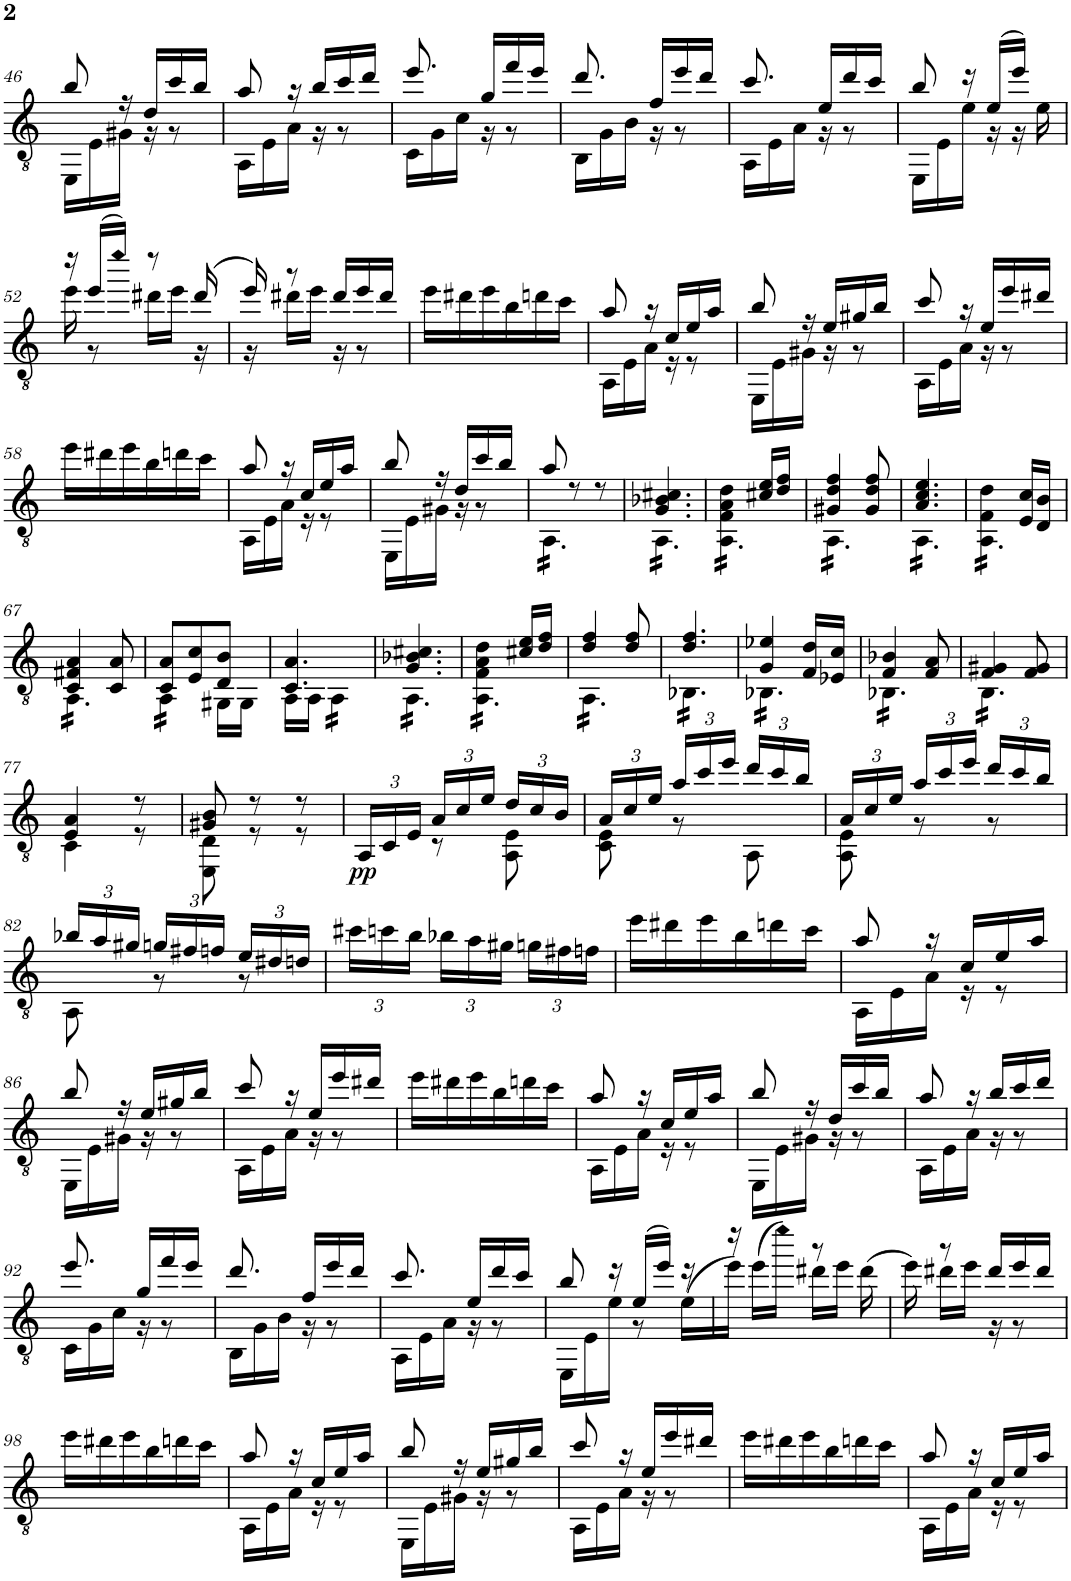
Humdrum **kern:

**kern	**dynam
*part1	*part1
*staff1	*staff1
*I"Classical Guitar	*
!!LO:PB:g=z
*clefGv2	*
*k[]	*
*a:	*
*M3/8	*
=46	=46
*^	*
8b/	16EE\LL	.
.	16E\	.
16r	16G#X\JJ	.
16d/LL	16r	.
16cc/	8r	.
16b/JJ	.	.
=47	=47	=47
8a/	16AA\LL	.
.	16E\	.
16r	16A\JJ	.
16b/LL	16r	.
16cc/	8r	.
16dd/JJ	.	.
=48	=48	=48
8.ee/	16C\LL	.
.	16G\	.
.	16c\JJ	.
16g/LL	16r	.
16ff/	8r	.
16ee/JJ	.	.
=49	=49	=49
8.dd/	16BB\LL	.
.	16G\	.
.	16B\JJ	.
16f/LL	16r	.
16ee/	8r	.
16dd/JJ	.	.
=50	=50	=50
8.cc/	16AA\LL	.
.	16E\	.
.	16A\JJ	.
16e/LL	16r	.
16dd/	8r	.
16cc/JJ	.	.
=51	=51	=51
8b/	16EE\LL	.
.	16E\	.
16r	16e\JJ	.
(16e/LL	16r	.
16ee/JJ)	16r	.
16ryy	16e\	.
!!LO:LB:g=z	!!
=52	=52	=52
16r	16ee\	.
(16ee/LL	8r	.
16eee/JJ)	.	.
8r	16dd#X\LL	.
.	16ee\JJ	.
(16dd#/	16r	.
=53	=53	=53
16ee/)	16r	.
8r	16dd#X\LL	.
.	16ee\JJ	.
16dd#/LL	16r	.
16ee/	8r	.
16dd#/JJ	.	.
=54	=54	=54
16ee\LL	4.ryy	.
16dd#X\	.	.
16ee\	.	.
16b\	.	.
16ddn\	.	.
16cc\JJ	.	.
=55	=55	=55
8a/	16AA\LL	.
.	16E\	.
16r	16A\JJ	.
16c/LL	16r	.
16e/	8r	.
16a/JJ	.	.
=56	=56	=56
8b/	16EE\LL	.
.	16E\	.
16r	16G#X\JJ	.
16e/LL	16r	.
16g#X/	8r	.
16b/JJ	.	.
=57	=57	=57
8cc/	16AA\LL	.
.	16E\	.
16r	16A\JJ	.
16e/LL	16r	.
16ee/	8r	.
16dd#X/JJ	.	.
!!LO:LB:g=z	!!
=58	=58	=58
16ee\LL	4.ryy	.
16dd#X\	.	.
16ee\	.	.
16b\	.	.
16ddn\	.	.
16cc\JJ	.	.
=59	=59	=59
8a/	16AA\LL	.
.	16E\	.
16r	16A\JJ	.
16c/LL	16r	.
16e/	8r	.
16a/JJ	.	.
=60	=60	=60
8b/	16EE\LL	.
.	16E\	.
16r	16G#X\JJ	.
16d/LL	16r	.
16cc/	8r	.
16b/JJ	.	.
=61	=61	=61
*tremolo	*	*
8a/	16AA\LL	.
.	16AA\	.
8r	16AA\	.
.	16AA\	.
8r	16AA\	.
.	16AA\JJ	.
=62	=62	=62
4.G/ 4.B-X/ 4.c#X/	16AA\LL	.
.	16AA\	.
.	16AA\	.
.	16AA\	.
.	16AA\	.
.	16AA\JJ	.
=63	=63	=63
4F\ 4A\ 4d\	16AA\LL	.
.	16AA\	.
.	16AA\	.
.	16AA\	.
16c#X/ 16e/LL	16AA\	.
16d/ 16f/JJ	16AA\JJ	.
=64	=64	=64
4G#X/ 4d/ 4f/	16AA\LL	.
.	16AA\	.
.	16AA\	.
.	16AA\	.
8G#/ 8d/ 8f/	16AA\	.
.	16AA\JJ	.
=65	=65	=65
4.A/ 4.c/ 4.e/	16AA\LL	.
.	16AA\	.
.	16AA\	.
.	16AA\	.
.	16AA\	.
.	16AA\JJ	.
=66	=66	=66
4F\ 4d\	16AA\LL	.
.	16AA\	.
.	16AA\	.
.	16AA\	.
16E/ 16c/LL	16AA\	.
16D/ 16B/JJ	16AA\JJ	.
!!LO:LB:g=z	!!
=67	=67	=67
4C/ 4F#X/ 4A/	16AA\LL	.
.	16AA\	.
.	16AA\	.
.	16AA\	.
8C/ 8A/	16AA\	.
.	16AA\JJ	.
=68	=68	=68
8C/ 8A/L	16AA\LL	.
.	16AA\	.
8E/ 8c/	16AA\	.
.	16AA\JJ	.
*Xtremolo	*	*
8D/ 8B/J	16GG#X\LL	.
.	16GG#\JJ	.
=69	=69	=69
4.C/ 4.A/	16AA\LL	.
.	16AA\JJ	.
*tremolo	*	*
.	16AA\LL	.
.	16AA\	.
.	16AA\	.
.	16AA\JJ	.
=70	=70	=70
4.G/ 4.B-X/ 4.c#X/	16AA\LL	.
.	16AA\	.
.	16AA\	.
.	16AA\	.
.	16AA\	.
.	16AA\JJ	.
=71	=71	=71
4F\ 4A\ 4d\	16AA\LL	.
.	16AA\	.
.	16AA\	.
.	16AA\	.
16c#X/ 16e/LL	16AA\	.
16d/ 16f/JJ	16AA\JJ	.
=72	=72	=72
4d/ 4f/	16AA\LL	.
.	16AA\	.
.	16AA\	.
.	16AA\	.
8d/ 8f/	16AA\	.
.	16AA\JJ	.
=73	=73	=73
4.d/ 4.f/	16BB-X\LL	.
.	16BB-X\	.
.	16BB-X\	.
.	16BB-X\	.
.	16BB-X\	.
.	16BB-X\JJ	.
=74	=74	=74
4G/ 4e-X/	16BB-X\LL	.
.	16BB-X\	.
.	16BB-X\	.
.	16BB-X\	.
16F/ 16d/LL	16BB-X\	.
16E-X/ 16c/JJ	16BB-X\JJ	.
=75	=75	=75
4F/ 4B-X/	16BB-X\LL	.
.	16BB-X\	.
.	16BB-X\	.
.	16BB-X\	.
8F/ 8A/	16BB-X\	.
.	16BB-X\JJ	.
=76	=76	=76
4F/ 4G#X/	16BB\LL	.
.	16BB\	.
.	16BB\	.
.	16BB\	.
8F/ 8G#/	16BB\	.
.	16BB\JJ	.
*Xtremolo	*	*
!!LO:LB:g=z	!!
=77	=77	=77
4E/ 4A/	4C\	.
8r	8r	.
=78	=78	=78
8G#X/ 8B/	8EE\ 8D\	.
8r	8r	.
8r	8r	.
=79	=79	=79
*Xbrackettup	*	*
!	!	!LO:DY:b
24AA/LL	8ryy	pp
24C/	.	.
24E/JJ	.	.
24A/LL	8r	.
24c/	.	.
24e/JJ	.	.
24d/LL	8AA\ 8E\	.
24c/	.	.
24B/JJ	.	.
=80	=80	=80
24A/LL	8C\ 8E\	.
24c/	.	.
24e/JJ	.	.
24a/LL	8r	.
24cc/	.	.
24ee/JJ	.	.
24dd/LL	8AA\	.
24cc/	.	.
24b/JJ	.	.
=81	=81	=81
24A/LL	8AA\ 8E\	.
24c/	.	.
24e/JJ	.	.
24a/LL	8r	.
24cc/	.	.
24ee/JJ	.	.
24dd/LL	8r	.
24cc/	.	.
24b/JJ	.	.
!!LO:LB:g=z	!!
=82	=82	=82
24b-X/LL	8AA\	.
24a/	.	.
24g#X/JJ	.	.
24gn/LL	8r	.
24f#X/	.	.
24fn/JJ	.	.
24e/LL	8r	.
24d#X/	.	.
24dn/JJ	.	.
*v	*v	*
=83	=83
24cc#X\LL	.
24ccn\	.
24b\JJ	.
24b-X\LL	.
24a\	.
24g#X\JJ	.
24gn\LL	.
24f#X\	.
24fn\JJ	.
=84	=84
16ee\LL	.
16dd#X\	.
16ee\	.
16b\	.
16ddn\	.
16cc\JJ	.
=85	=85
*^	*
8a/	16AA\LL	.
.	16E\	.
16r	16A\JJ	.
16c/LL	16r	.
16e/	8r	.
16a/JJ	.	.
!!LO:LB:g=z	!!
=86	=86	=86
8b/	16EE\LL	.
.	16E\	.
16r	16G#X\JJ	.
16e/LL	16r	.
16g#X/	8r	.
16b/JJ	.	.
=87	=87	=87
8cc/	16AA\LL	.
.	16E\	.
16r	16A\JJ	.
16e/LL	16r	.
16ee/	8r	.
16dd#X/JJ	.	.
=88	=88	=88
16ee\LL	4.ryy	.
16dd#X\	.	.
16ee\	.	.
16b\	.	.
16ddn\	.	.
16cc\JJ	.	.
=89	=89	=89
8a/	16AA\LL	.
.	16E\	.
16r	16A\JJ	.
16c/LL	16r	.
16e/	8r	.
16a/JJ	.	.
=90	=90	=90
8b/	16EE\LL	.
.	16E\	.
16r	16G#X\JJ	.
16d/LL	16r	.
16cc/	8r	.
16b/JJ	.	.
=91	=91	=91
8a/	16AA\LL	.
.	16E\	.
16r	16A\JJ	.
16b/LL	16r	.
16cc/	8r	.
16dd/JJ	.	.
!!LO:LB:g=z	!!
=92	=92	=92
8.ee/	16C\LL	.
.	16G\	.
.	16c\JJ	.
16g/LL	16r	.
16ff/	8r	.
16ee/JJ	.	.
=93	=93	=93
8.dd/	16BB\LL	.
.	16G\	.
.	16B\JJ	.
16f/LL	16r	.
16ee/	8r	.
16dd/JJ	.	.
=94	=94	=94
8.cc/	16AA\LL	.
.	16E\	.
.	16A\JJ	.
16e/LL	16r	.
16dd/	8r	.
16cc/JJ	.	.
=95	=95	=95
8b/	16EE\LL	.
.	16E\	.
16r	16e\JJ	.
(16e/LL	8r	.
16ee/JJ)	.	.
16r	(>16e\LL	.
=96	=96	=96
16r	16ee\JJ)	.
(16ee\LL	8ryy	.
16eee\JJ)	.	.
8r	16dd#X\LL	.
.	16ee\JJ	.
(16dd#\	16ryy	.
=97	=97	=97
16ee\)	16ryy	.
8r	16dd#X\LL	.
.	16ee\JJ	.
16dd#/LL	16r	.
16ee/	8r	.
16dd#/JJ	.	.
!!LO:LB:g=z	!!
=98	=98	=98
16ee\LL	4.ryy	.
16dd#X\	.	.
16ee\	.	.
16b\	.	.
16ddn\	.	.
16cc\JJ	.	.
=99	=99	=99
8a/	16AA\LL	.
.	16E\	.
16r	16A\JJ	.
16c/LL	16r	.
16e/	8r	.
16a/JJ	.	.
=100	=100	=100
8b/	16EE\LL	.
.	16E\	.
16r	16G#X\JJ	.
16e/LL	16r	.
16g#X/	8r	.
16b/JJ	.	.
=101	=101	=101
8cc/	16AA\LL	.
.	16E\	.
16r	16A\JJ	.
16e/LL	16r	.
16ee/	8r	.
16dd#X/JJ	.	.
=102	=102	=102
16ee\LL	4.ryy	.
16dd#X\	.	.
16ee\	.	.
16b\	.	.
16ddn\	.	.
16cc\JJ	.	.
=103	=103	=103
8a/	16AA\LL	.
.	16E\	.
16r	16A\JJ	.
16c/LL	16r	.
16e/	8r	.
16a/JJ	.	.
*v	*v	*
=	=
*-	*-
